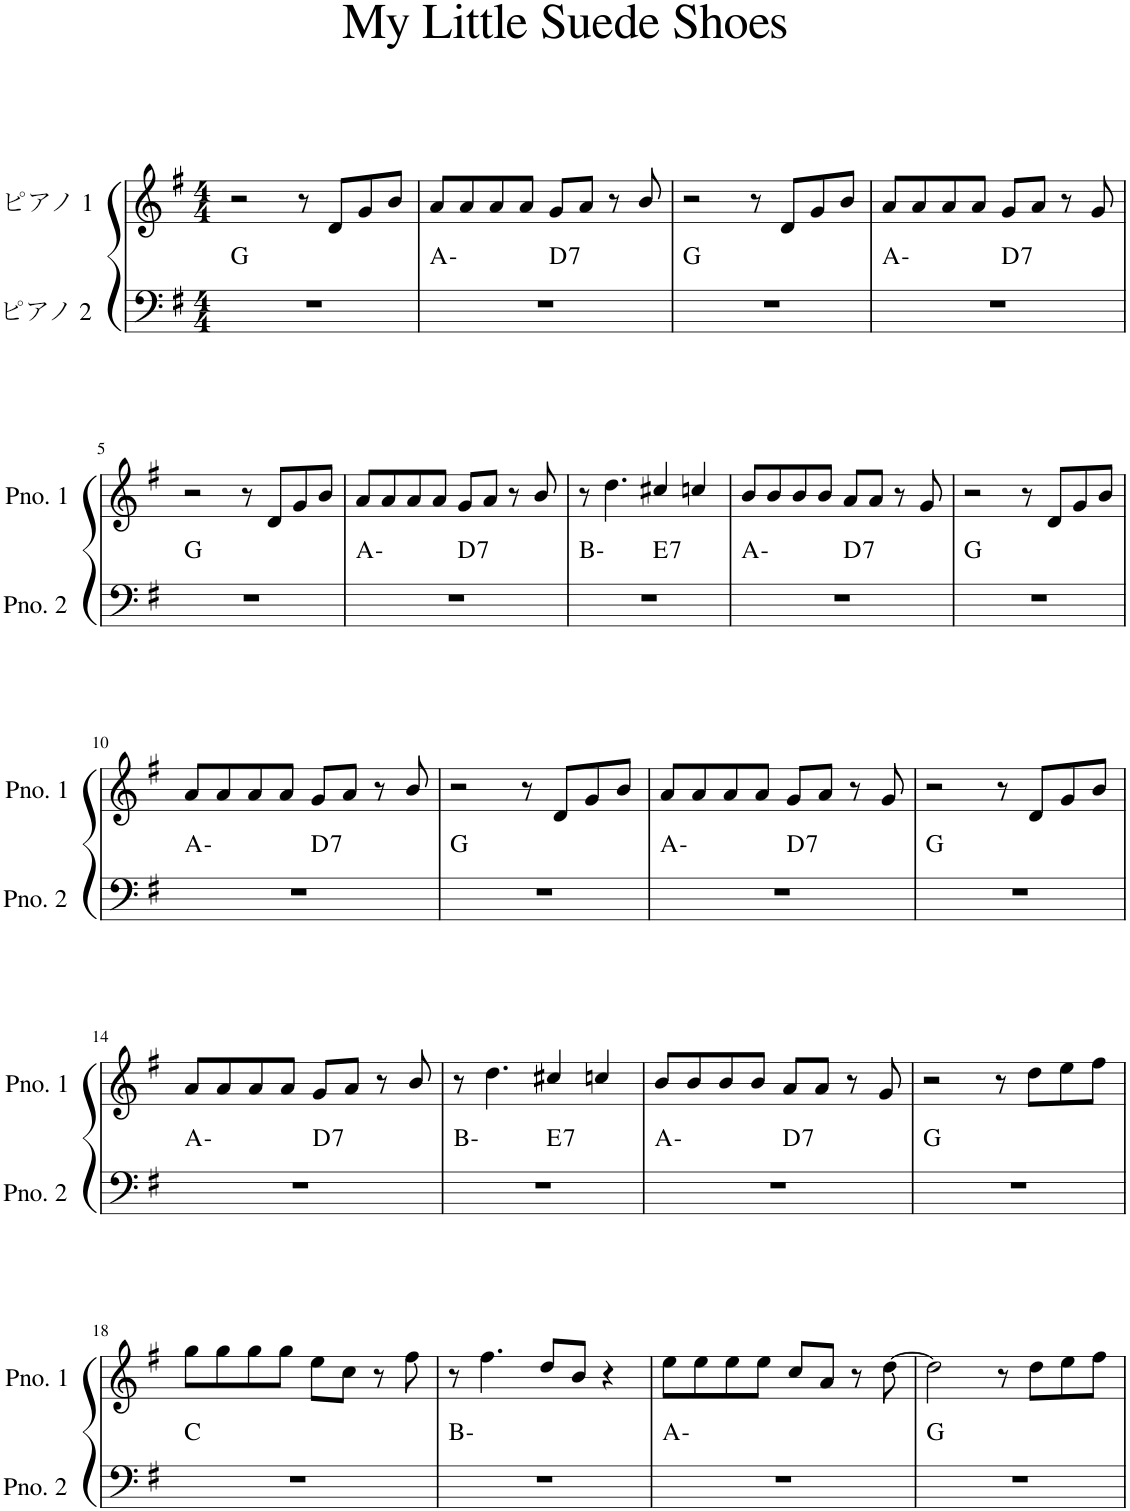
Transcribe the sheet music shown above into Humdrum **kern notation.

**kern	**harte	**kern
*part2	*part2	*part1
*staff2	*	*staff1
*I"ピアノ 2	*	*I"ピアノ 1
*clefF4	*	*clefG2
*k[f#]	*	*k[f#]
*M4/4	*	*M4/4
=1	=1	=1
1r	G:maj	2r
.	.	8r
.	.	8d/L
.	.	8g/
.	.	8b/J
=2	=2	=2
*^	*	*
1r	2ryy	A:min	8a/L
.	.	.	8a/
.	.	.	8a/
.	.	.	8a/J
!	!	!LO:H:kt=7	!
.	2ryy	D:7	8g/L
.	.	.	8a/J
.	.	.	8r
.	.	.	8b/
*v	*v	*	*
=3	=3	=3
1r	G:maj	2r
.	.	8r
.	.	8d/L
.	.	8g/
.	.	8b/J
=4	=4	=4
*^	*	*
1r	2ryy	A:min	8a/L
.	.	.	8a/
.	.	.	8a/
.	.	.	8a/J
!	!	!LO:H:kt=7	!
.	2ryy	D:7	8g/L
.	.	.	8a/J
.	.	.	8r
.	.	.	8g/
*v	*v	*	*
!!LO:LB:g=z
=5	=5	=5
1r	G:maj	2r
.	.	8r
.	.	8d/L
.	.	8g/
.	.	8b/J
=6	=6	=6
*^	*	*
1r	2ryy	A:min	8a/L
.	.	.	8a/
.	.	.	8a/
.	.	.	8a/J
!	!	!LO:H:kt=7	!
.	2ryy	D:7	8g/L
.	.	.	8a/J
.	.	.	8r
.	.	.	8b/
=7	=7	=7	=7
1r	2ryy	B:min	8r
.	.	.	4.dd\
!	!	!LO:H:kt=7	!
.	2ryy	E:7	4cc#X/
.	.	.	4ccn/
=8	=8	=8	=8
1r	2ryy	A:min	8b/L
.	.	.	8b/
.	.	.	8b/
.	.	.	8b/J
!	!	!LO:H:kt=7	!
.	2ryy	D:7	8a/L
.	.	.	8a/J
.	.	.	8r
.	.	.	8g/
*v	*v	*	*
=9	=9	=9
1r	G:maj	2r
.	.	8r
.	.	8d/L
.	.	8g/
.	.	8b/J
!!LO:LB:g=z
=10	=10	=10
*^	*	*
1r	2ryy	A:min	8a/L
.	.	.	8a/
.	.	.	8a/
.	.	.	8a/J
!	!	!LO:H:kt=7	!
.	2ryy	D:7	8g/L
.	.	.	8a/J
.	.	.	8r
.	.	.	8b/
*v	*v	*	*
=11	=11	=11
1r	G:maj	2r
.	.	8r
.	.	8d/L
.	.	8g/
.	.	8b/J
=12	=12	=12
*^	*	*
1r	2ryy	A:min	8a/L
.	.	.	8a/
.	.	.	8a/
.	.	.	8a/J
!	!	!LO:H:kt=7	!
.	2ryy	D:7	8g/L
.	.	.	8a/J
.	.	.	8r
.	.	.	8g/
*v	*v	*	*
=13	=13	=13
1r	G:maj	2r
.	.	8r
.	.	8d/L
.	.	8g/
.	.	8b/J
!!LO:LB:g=z
=14	=14	=14
*^	*	*
1r	2ryy	A:min	8a/L
.	.	.	8a/
.	.	.	8a/
.	.	.	8a/J
!	!	!LO:H:kt=7	!
.	2ryy	D:7	8g/L
.	.	.	8a/J
.	.	.	8r
.	.	.	8b/
=15	=15	=15	=15
1r	2ryy	B:min	8r
.	.	.	4.dd\
!	!	!LO:H:kt=7	!
.	2ryy	E:7	4cc#X/
.	.	.	4ccn/
=16	=16	=16	=16
1r	2ryy	A:min	8b/L
.	.	.	8b/
.	.	.	8b/
.	.	.	8b/J
!	!	!LO:H:kt=7	!
.	2ryy	D:7	8a/L
.	.	.	8a/J
.	.	.	8r
.	.	.	8g/
*v	*v	*	*
=17	=17	=17
1r	G:maj	2r
.	.	8r
.	.	8dd\L
.	.	8ee\
.	.	8ff#\J
!!LO:LB:g=z
=18	=18	=18
1r	C:maj	8gg\L
.	.	8gg\
.	.	8gg\
.	.	8gg\J
.	.	8ee\L
.	.	8cc\J
.	.	8r
.	.	8ff#\
=19	=19	=19
1r	B:min	8r
.	.	4.ff#\
.	.	8dd/L
.	.	8b/J
.	.	4r
=20	=20	=20
1r	A:min	8ee\L
.	.	8ee\
.	.	8ee\
.	.	8ee\J
.	.	8cc/L
.	.	8a/J
.	.	8r
.	.	[8dd\
=21	=21	=21
1r	G:maj	2dd\]
.	.	8r
.	.	8dd\L
.	.	8ee\
.	.	8ff#\J
=	=	=
*-	*-	*-
